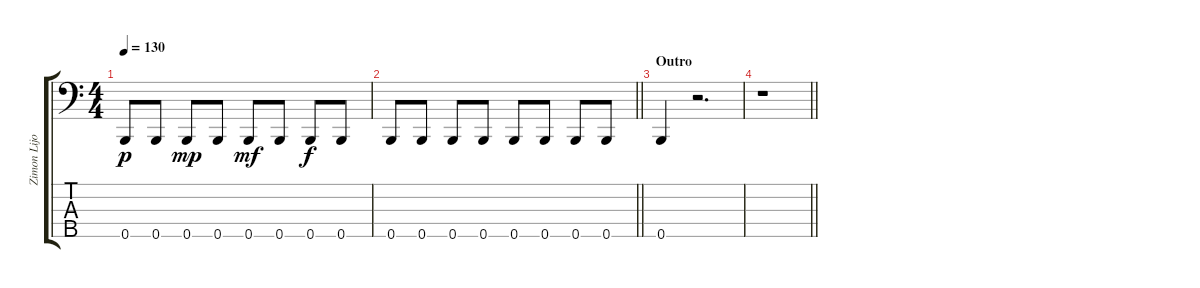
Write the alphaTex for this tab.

\track ("Zimon Lijoi" "Zimon Lijo") {instrument electricbasspick}
\staff {score tabs}
\tuning (G2 D2 A1 E1 B0) {hide}
\ts (4 4)
\tempo 130
\clef f4
\ks c
0.5.8{dy p} 0.5.8 0.5.8{dy mp} 0.5.8 0.5.8{dy mf} 0.5.8 0.5.8{dy f} 0.5.8 |
\barLineRight lightlight
0.5.8 0.5.8 0.5.8 0.5.8 0.5.8 0.5.8 0.5.8 0.5.8 |
\section ("" "Outro")
0.5.4 r.2{d} |
\barLineRight lightlight
r.1
